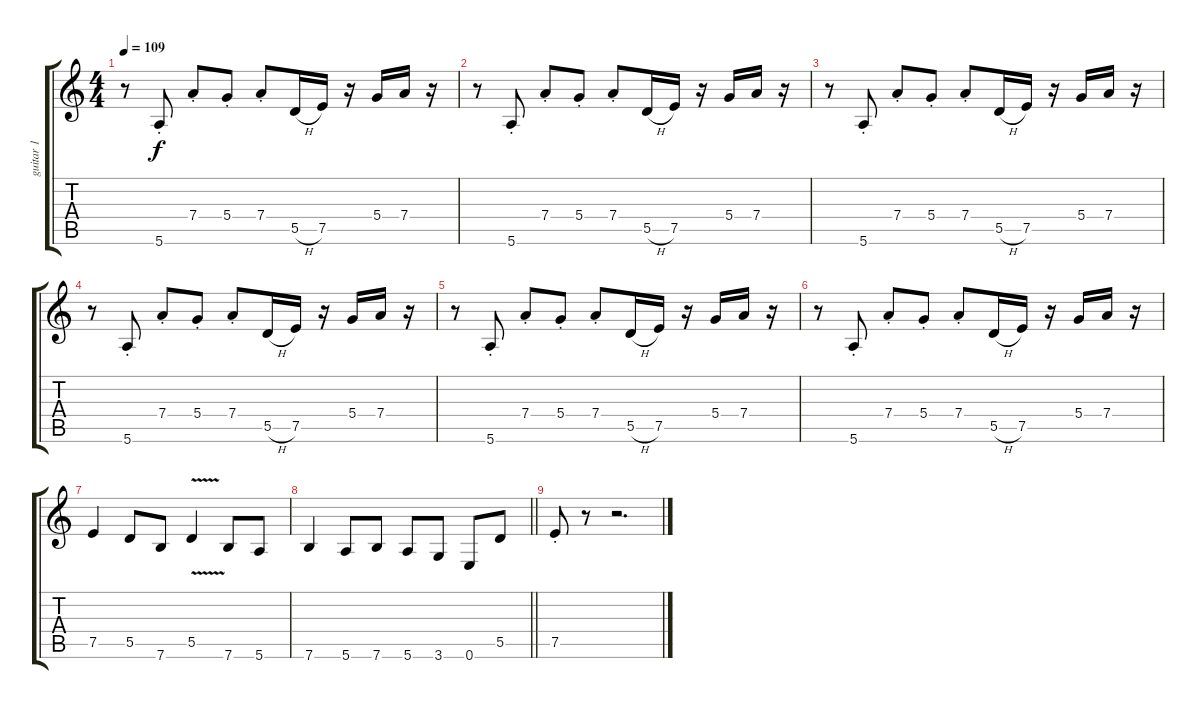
\track ("guitar 1" "guitar 1") {instrument electricguitarclean}
\staff {score tabs}
\tuning (E4 B3 G3 D3 A2 E2) {hide}
\ts (4 4)
\tempo 109
\clef g2
\ks c
r.8{dy f} 5.6{st}.8 7.4{st}.8 5.4{st}.8 7.4{st}.8 5.5{h}.16 7.5.16 r.16 5.4.16 7.4.16 r.16 |
r.8 5.6{st}.8 7.4{st}.8 5.4{st}.8 7.4{st}.8 5.5{h}.16 7.5.16 r.16 5.4.16 7.4.16 r.16 |
r.8 5.6{st}.8 7.4{st}.8 5.4{st}.8 7.4{st}.8 5.5{h}.16 7.5.16 r.16 5.4.16 7.4.16 r.16 |
r.8 5.6{st}.8 7.4{st}.8 5.4{st}.8 7.4{st}.8 5.5{h}.16 7.5.16 r.16 5.4.16 7.4.16 r.16 |
r.8 5.6{st}.8 7.4{st}.8 5.4{st}.8 7.4{st}.8 5.5{h}.16 7.5.16 r.16 5.4.16 7.4.16 r.16 |
r.8 5.6{st}.8 7.4{st}.8 5.4{st}.8 7.4{st}.8 5.5{h}.16 7.5.16 r.16 5.4.16 7.4.16 r.16 |
7.5.4 5.5.8 7.6.8 5.5{v}.4 7.6.8 5.6.8 |
\barLineRight lightlight
7.6.4 5.6.8 7.6.8 5.6.8 3.6.8 0.6.8 5.5.8 |
7.5{st}.8 r.8 r.2{d}
